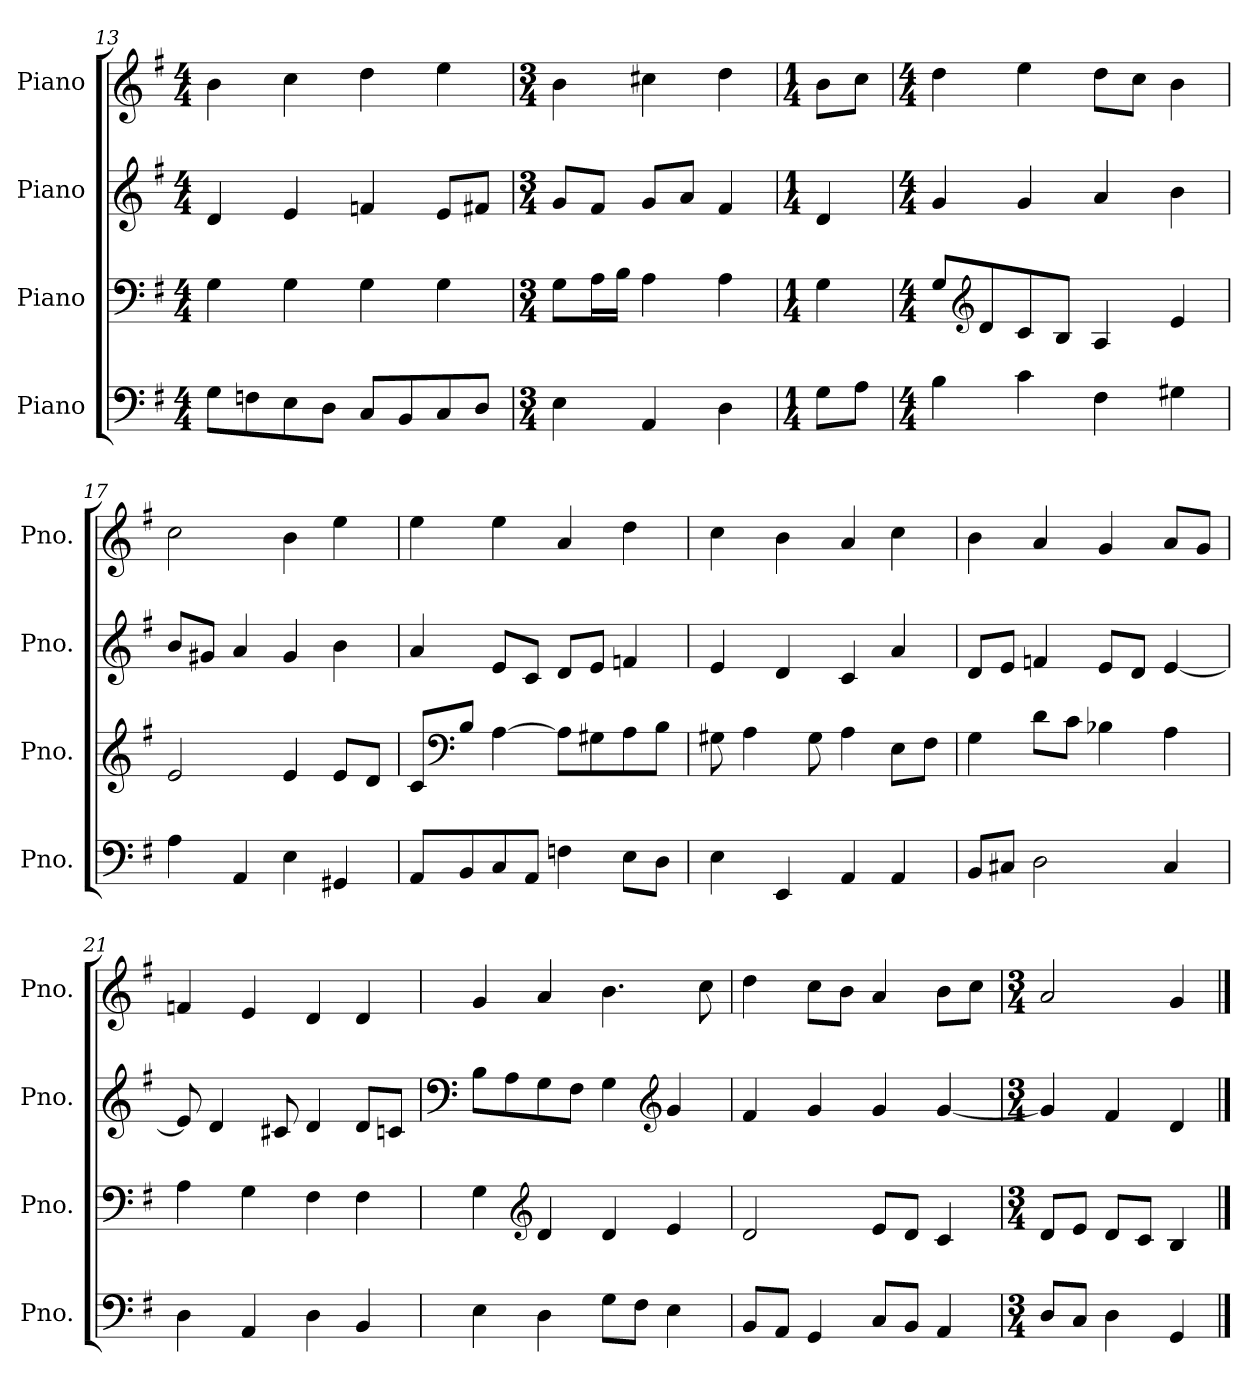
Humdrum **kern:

**kern	**kern	**kern	**kern
*part4	*part3	*part2	*part1
*staff4	*staff3	*staff2	*staff1
*I"Piano	*I"Piano	*I"Piano	*I"Piano
*I'Pno.	*I'Pno.	*I'Pno.	*I'Pno.
*clefF4	*clefF4	*clefG2	*clefG2
*k[f#]	*k[f#]	*k[f#]	*k[f#]
*M4/4	*M4/4	*M4/4	*M4/4
=13	=13	=13	=13
8G\L	4G\	4d/	4b\
8Fn\	.	.	.
8E\	4G\	4e/	4cc\
8D\J	.	.	.
8C/L	4G\	4fn/	4dd\
8BB/	.	.	.
8C/	4G\	8e/L	4ee\
8D/J	.	8f#X/J	.
=14	=14	=14	=14
*M3/4	*M3/4	*M3/4	*M3/4
4E\	8G\L	8g/L	4b\
.	16A\L	8f#/J	.
.	16B\JJ	.	.
4AA/	4A\	8g/L	4cc#X\
.	.	8a/J	.
4D\	4A\	4f#/	4dd\
=15	=15	=15	=15
*M1/4	*M1/4	*M1/4	*M1/4
8G\L	4G\	4d/	8b\L
8A\J	.	.	8cc\J
!!LO:PB:g=z
=16	=16	=16	=16
*M4/4	*M4/4	*M4/4	*M4/4
4B\	8G/L	4g/	4dd\
*	*clefG2	*	*
.	8d/	.	.
4c\	8c/	4g/	4ee\
.	8B/J	.	.
4F#\	4A/	4a/	8dd\L
.	.	.	8cc\J
4G#X\	4e/	4b\	4b\
=17	=17	=17	=17
4A\	2e/	8b/L	2cc\
.	.	8g#X/J	.
4AA/	.	4a/	.
4E\	4e/	4g#/	4b\
4GG#X/	8e/L	4b\	4ee\
.	8d/J	.	.
=18	=18	=18	=18
8AA/L	8c/L	4a/	4ee\
*	*clefF4	*	*
8BB/	8B/J	.	.
8C/	[4A\	8e/L	4ee\
8AA/J	.	8c/J	.
4Fn\	8A\L]	8d/L	4a/
.	8G#X\	8e/J	.
8E\L	8A\	4fn/	4dd\
8D\J	8B\J	.	.
=19	=19	=19	=19
4E\	8G#X\	4e/	4cc\
.	4A\	.	.
4EE/	.	4d/	4b\
.	8G#\	.	.
4AA/	4A\	4c/	4a/
4AA/	8E\L	4a/	4cc\
.	8F#\J	.	.
!!LO:LB:g=z
=20	=20	=20	=20
8BB/L	4G\	8d/L	4b\
8C#X/J	.	8e/J	.
2D\	8d\L	4fn/	4a/
.	8c\J	.	.
.	4B-X\	8e/L	4g/
.	.	8d/J	.
4C#/	4A\	[4e/	8a/L
.	.	.	8g/J
=21	=21	=21	=21
4D\	4A\	8e/]	4fn/
.	.	4d/	.
4AA/	4G\	.	4e/
.	.	8c#X/	.
4D\	4F#\	4d/	4d/
4BB/	4F#\	8d/L	4d/
.	.	8cn/J	.
=22	=22	=22	=22
*	*	*clefF4	*
4E\	4G\	8B\L	4g/
.	.	8A\	.
*	*clefG2	*	*
4D\	4d/	8G\	4a/
.	.	8F#\J	.
8G\L	4d/	4G\	4.b\
8F#\J	.	.	.
*	*	*clefG2	*
4E\	4e/	4g/	.
.	.	.	8cc\
=23	=23	=23	=23
8BB/L	2d/	4f#/	4dd\
8AA/J	.	.	.
4GG/	.	4g/	8cc\L
.	.	.	8b\J
8C/L	8e/L	4g/	4a/
8BB/J	8d/J	.	.
4AA/	4c/	[4g/	8b\L
.	.	.	8cc\J
!!LO:LB:g=z
=24	=24	=24	=24
*M3/4	*M3/4	*M3/4	*M3/4
8D/L	8d/L	4g/]	2a/
8C/J	8e/J	.	.
4D\	8d/L	4f#/	.
.	8c/J	.	.
4GG/	4B/	4d/	4g/
==	==	==	==
*-	*-	*-	*-
